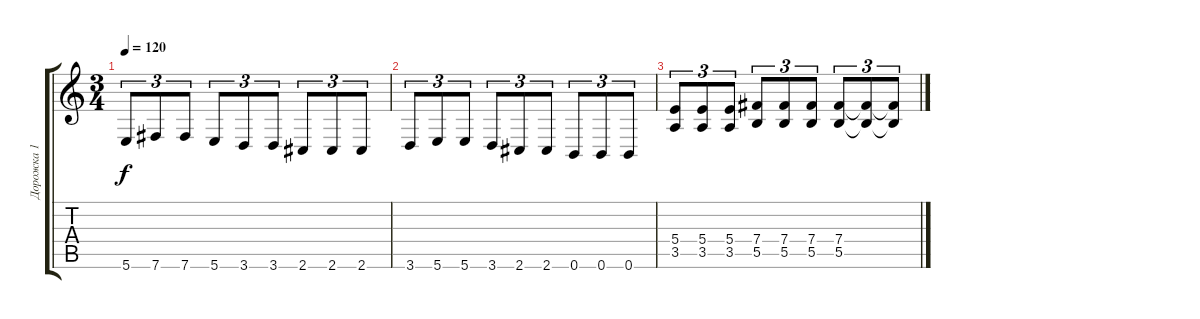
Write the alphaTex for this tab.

\track ("Дорожка 1" "Дорожка 1") {instrument distortionguitar}
\staff {score tabs}
\tuning (Db4 Ab3 E3 B2 Gb2 B1) {hide}
\ts (3 4)
\tempo 120
\clef g2
\ks c
5.6.8{tu (3 2) dy f} 7.6.8{tu (3 2)} 7.6.8{tu (3 2)} 5.6.8{tu (3 2)} 3.6.8{tu (3 2)} 3.6.8{tu (3 2)} 2.6.8{tu (3 2)} 2.6.8{tu (3 2)} 2.6.8{tu (3 2)} |
3.6.8{tu (3 2)} 5.6.8{tu (3 2)} 5.6.8{tu (3 2)} 3.6.8{tu (3 2)} 2.6.8{tu (3 2)} 2.6.8{tu (3 2)} 0.6.8{tu (3 2)} 0.6.8{tu (3 2)} 0.6.8{tu (3 2)} |
(5.4 3.5).8{tu (3 2)} (5.4 3.5).8{tu (3 2)} (5.4 3.5).8{tu (3 2)} (7.4 5.5).8{tu (3 2)} (7.4 5.5).8{tu (3 2)} (7.4 5.5).8{tu (3 2)} (7.4 5.5).8{tu (3 2)} (7.4{t} 5.5{t}).8{tu (3 2)} (7.4{t} 5.5{t}).8{tu (3 2)}
